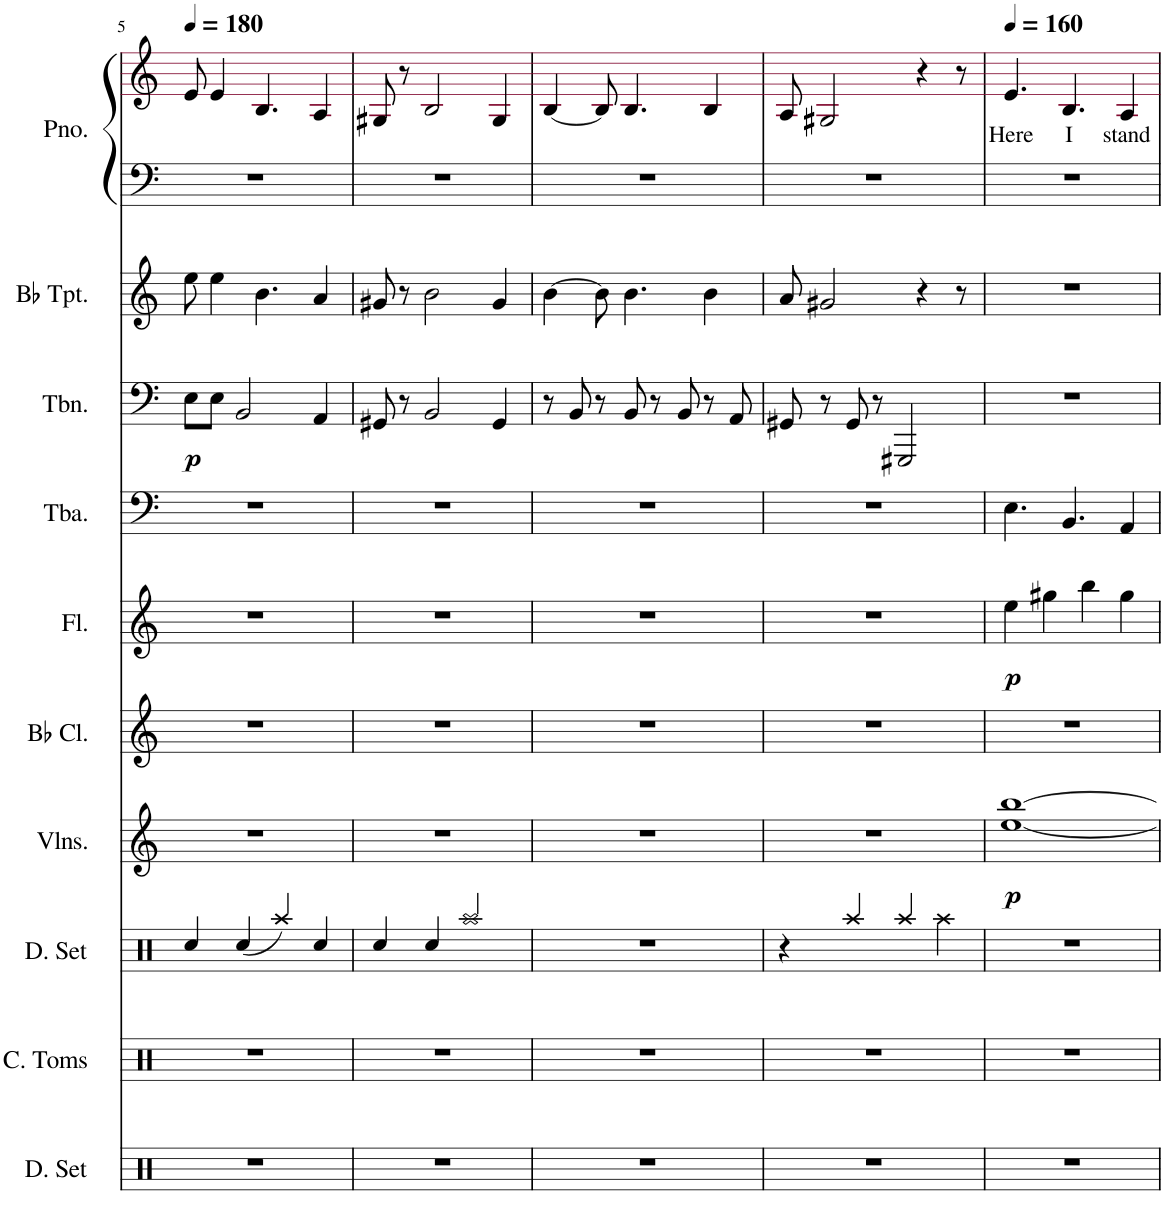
**kern	**kern	**kern	**kern	**dynam	**kern	**kern	**dynam	**kern	**kern	**dynam	**kern	**kern	**kern	**text
*part10	*part9	*part8	*part7	*part7	*part6	*part5	*part5	*part4	*part3	*part3	*part2	*part1	*part1	*part1
*staff11	*staff10	*staff9	*staff8	*staff8	*staff7	*staff6	*staff6	*staff5	*staff4	*staff4	*staff3	*staff2	*staff1	*staff1
*I"Drumset	*I"Concert Toms	*I"Drumset	*I"Violins	*	*I"Bb Clarinet	*I"Flute	*	*I"Tuba	*I"Trombone	*	*I"Bb Trumpet	*I"Piano	*	*
*I'D. Set	*I'C. Toms	*I'D. Set	*I'Vlns.	*	*I'Bb Cl.	*I'Fl.	*	*I'Tba.	*I'Tbn.	*	*I'Bb Tpt.	*I'Pno.	*	*
!!LO:PB:g=z
*clefX	*clefX	*clefX	*clefG2	*	*clefG2	*clefG2	*	*clefF4	*clefF4	*	*clefG2	*clefF4	*clefG2	*
*	*	*	*	*	*ITrd1c2	*	*	*	*	*	*ITrd1c2	*	*	*
*k[]	*k[]	*k[]	*k[]	*	*k[]	*k[]	*	*k[]	*k[]	*	*k[]	*k[]	*k[]	*
*M4/4	*M4/4	*M4/4	*M4/4	*	*M4/4	*M4/4	*	*M4/4	*M4/4	*	*M4/4	*M4/4	*M4/4	*
*MM180	*MM180	*MM180	*MM180	*	*MM180	*MM180	*	*MM180	*MM180	*	*MM180	*MM180	*MM180	*
=5	=5	=5	=5	=5	=5	=5	=5	=5	=5	=5	=5	=5	=5	=5
!	!	!	!	!	!	!	!	!	!	!LO:DY:b	!	!	!	!
1r	1r	4Rcc/	1r	.	1r	1r	.	1r	8E\L	p	8ee\	1r	8e/	.
.	.	.	.	.	.	.	.	.	8E\J	.	4ee\	.	4e/	.
.	.	(4Rcc/	.	.	.	.	.	.	2BB/	.	.	.	.	.
.	.	.	.	.	.	.	.	.	.	.	4.b\	.	4.B/	.
.	.	4Raa/)	.	.	.	.	.	.	.	.	.	.	.	.
.	.	4Rcc/	.	.	.	.	.	.	4AA/	.	4a/	.	4A/	.
=6	=6	=6	=6	=6	=6	=6	=6	=6	=6	=6	=6	=6	=6	=6
1r	1r	4Rcc/	1r	.	1r	1r	.	1r	8GG#X/	.	8g#X/	1r	8G#X/	.
.	.	.	.	.	.	.	.	.	8r	.	8r	.	8r	.
.	.	4Rcc/	.	.	.	.	.	.	2BB/	.	2b\	.	2B/	.
.	.	2Raa/	.	.	.	.	.	.	.	.	.	.	.	.
.	.	.	.	.	.	.	.	.	4GG#/	.	4g#/	.	4G#/	.
=7	=7	=7	=7	=7	=7	=7	=7	=7	=7	=7	=7	=7	=7	=7
1r	1r	1r	1r	.	1r	1r	.	1r	8r	.	[4b\	1r	[4B/	.
.	.	.	.	.	.	.	.	.	8BB/	.	.	.	.	.
.	.	.	.	.	.	.	.	.	8r	.	8b\]	.	8B/]	.
.	.	.	.	.	.	.	.	.	8BB/	.	4.b\	.	4.B/	.
.	.	.	.	.	.	.	.	.	8r	.	.	.	.	.
.	.	.	.	.	.	.	.	.	8BB/	.	.	.	.	.
.	.	.	.	.	.	.	.	.	8r	.	4b\	.	4B/	.
.	.	.	.	.	.	.	.	.	8AA/	.	.	.	.	.
=8	=8	=8	=8	=8	=8	=8	=8	=8	=8	=8	=8	=8	=8	=8
1r	1r	4r	1r	.	1r	1r	.	1r	8GG#X/	.	8a/	1r	8A/	.
.	.	.	.	.	.	.	.	.	8r	.	2g#X/	.	2G#X/	.
.	.	4Raa/	.	.	.	.	.	.	8GG#/	.	.	.	.	.
.	.	.	.	.	.	.	.	.	8r	.	.	.	.	.
.	.	4Raa/	.	.	.	.	.	.	2GGG#X/	.	.	.	.	.
.	.	.	.	.	.	.	.	.	.	.	4r	.	4r	.
.	.	4Raa\	.	.	.	.	.	.	.	.	.	.	.	.
.	.	.	.	.	.	.	.	.	.	.	8r	.	8r	.
=9	=9	=9	=9	=9	=9	=9	=9	=9	=9	=9	=9	=9	=9	=9
*	*	*	*	*	*	*	*	*	*	*	*	*	*MM160	*
!	!	!	!	!LO:DY:b	!	!	!LO:DY:b	!	!	!	!	!	!	!LO:LY:b
1r	1r	1r	[1ee [1bb	p	1r	4ee\	p	4.E\	1r	.	1r	1r	4.e/	Here
.	.	.	.	.	.	4gg#X\	.	.	.	.	.	.	.	.
!	!	!	!	!	!	!	!	!	!	!	!	!	!	!LO:LY:b
.	.	.	.	.	.	.	.	4.BB/	.	.	.	.	4.B/	I
.	.	.	.	.	.	4bb\	.	.	.	.	.	.	.	.
!	!	!	!	!	!	!	!	!	!	!	!	!	!	!LO:LY:b
.	.	.	.	.	.	4gg#\	.	4AA/	.	.	.	.	4A/	stand
=	=	=	=	=	=	=	=	=	=	=	=	=	=	=
*-	*-	*-	*-	*-	*-	*-	*-	*-	*-	*-	*-	*-	*-	*-
